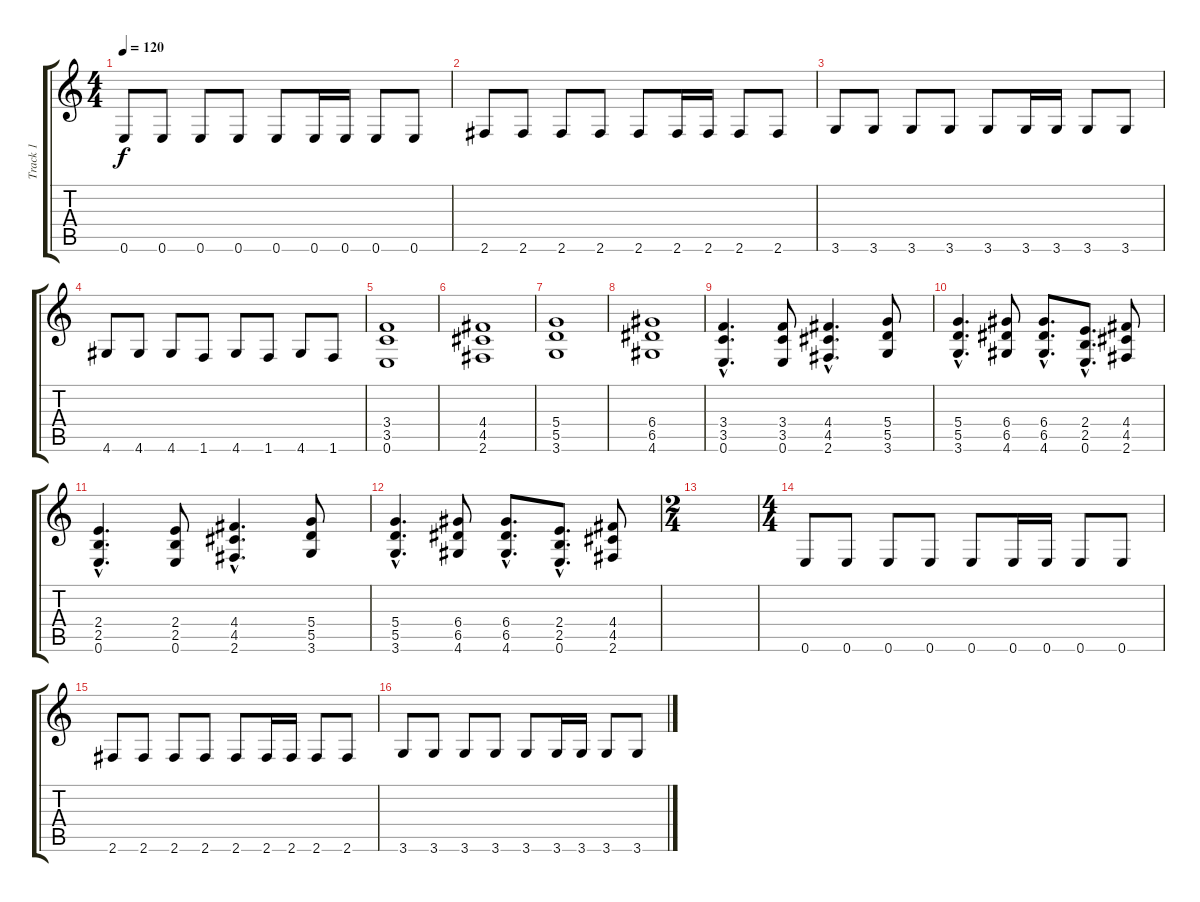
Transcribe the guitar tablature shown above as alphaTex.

\track ("Track 1" "Track 1") {instrument distortionguitar}
\staff {score tabs}
\tuning (E4 B3 G3 D3 A2 E2) {hide}
\ts (4 4)
\tempo 120
\clef g2
\ks c
0.6.8{dy f instrument distortionguitar} 0.6.8 0.6.8 0.6.8 0.6.8 0.6.16 0.6.16 0.6.8 0.6.8 |
2.6.8 2.6.8 2.6.8 2.6.8 2.6.8 2.6.16 2.6.16 2.6.8 2.6.8 |
3.6.8 3.6.8 3.6.8 3.6.8 3.6.8 3.6.16 3.6.16 3.6.8 3.6.8 |
4.6.8 4.6.8 4.6.8 1.6.8 4.6.8 1.6.8 4.6.8 1.6.8 |
(3.4 3.5 0.6).1 |
(4.4 4.5 2.6).1 |
(5.4 5.5 3.6).1 |
(6.4 6.5 4.6).1 |
(3.4{hac} 3.5{hac} 0.6{hac}).4{d} (3.4 3.5 0.6).8 (4.4{hac} 4.5{hac} 2.6{hac}).4{d} (5.4 5.5 3.6).8 |
(5.4{hac} 5.5{hac} 3.6{hac}).4{d} (6.4 6.5 4.6).8 (6.4{hac} 6.5{hac} 4.6{hac}).8{d} (2.4{hac} 2.5{hac} 0.6{hac}).8{d} (4.4 4.5 2.6).8 |
(2.4{hac} 2.5{hac} 0.6{hac}).4{d} (2.4 2.5 0.6).8 (4.4{hac} 4.5{hac} 2.6{hac}).4{d} (5.4 5.5 3.6).8 |
(5.4{hac} 5.5{hac} 3.6{hac}).4{d} (6.4 6.5 4.6).8 (6.4{hac} 6.5{hac} 4.6{hac}).8{d} (2.4{hac} 2.5{hac} 0.6{hac}).8{d} (4.4 4.5 2.6).8 |
\ts (2 4)
|
\ts (4 4)
0.6.8{instrument acousticguitarsteel} 0.6.8 0.6.8 0.6.8 0.6.8 0.6.16 0.6.16 0.6.8 0.6.8 |
2.6.8 2.6.8 2.6.8 2.6.8 2.6.8 2.6.16 2.6.16 2.6.8 2.6.8 |
3.6.8 3.6.8 3.6.8 3.6.8 3.6.8 3.6.16 3.6.16 3.6.8 3.6.8
